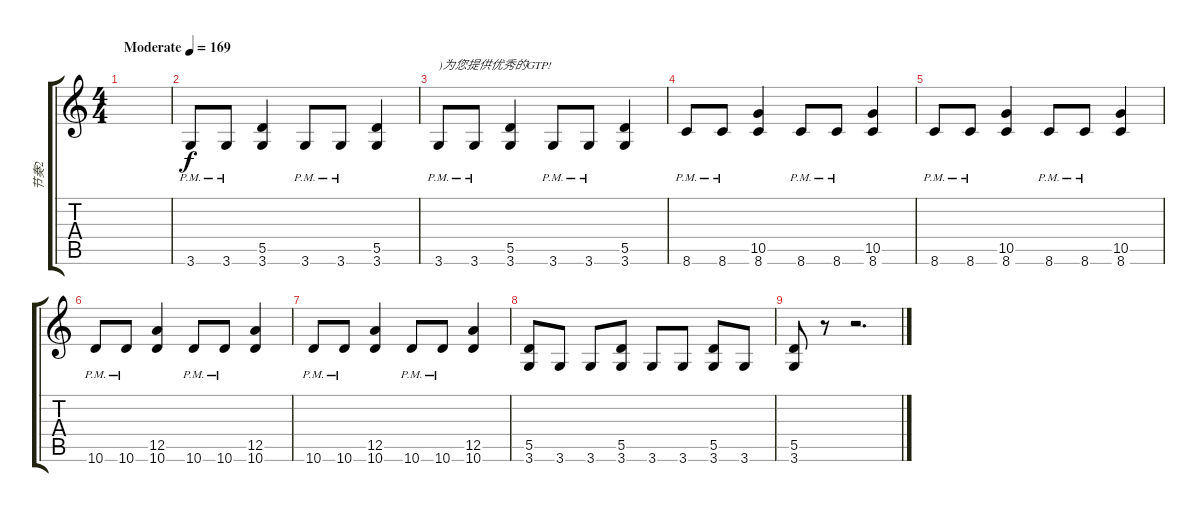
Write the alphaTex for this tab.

\track ("节奏2" "节奏2") {instrument overdrivenguitar}
\staff {score tabs}
\tuning (E4 B3 G3 D3 A2 E2) {hide}
\ts (4 4)
\tempo (169 "Moderate")
\clef g2
\ks c
|
3.6{pm}.8 3.6{pm}.8 (5.5 3.6).4 3.6{pm}.8 3.6{pm}.8 (5.5 3.6).4 |
3.6{pm}.8{txt ")为您提供优秀的GTP!"} 3.6{pm}.8 (5.5 3.6).4 3.6{pm}.8 3.6{pm}.8 (5.5 3.6).4 |
8.6{pm}.8 8.6{pm}.8 (10.5 8.6).4 8.6{pm}.8 8.6{pm}.8 (10.5 8.6).4 |
8.6{pm}.8 8.6{pm}.8 (10.5 8.6).4 8.6{pm}.8 8.6{pm}.8 (10.5 8.6).4 |
10.6{pm}.8 10.6{pm}.8 (12.5 10.6).4 10.6{pm}.8 10.6{pm}.8 (12.5 10.6).4 |
10.6{pm}.8 10.6{pm}.8 (12.5 10.6).4 10.6{pm}.8 10.6{pm}.8 (12.5 10.6).4 |
(5.5 3.6).8 3.6.8 3.6.8 (5.5 3.6).8 3.6.8 3.6.8 (5.5 3.6).8 3.6.8 |
(5.5 3.6).8 r.8 r.2{d}
